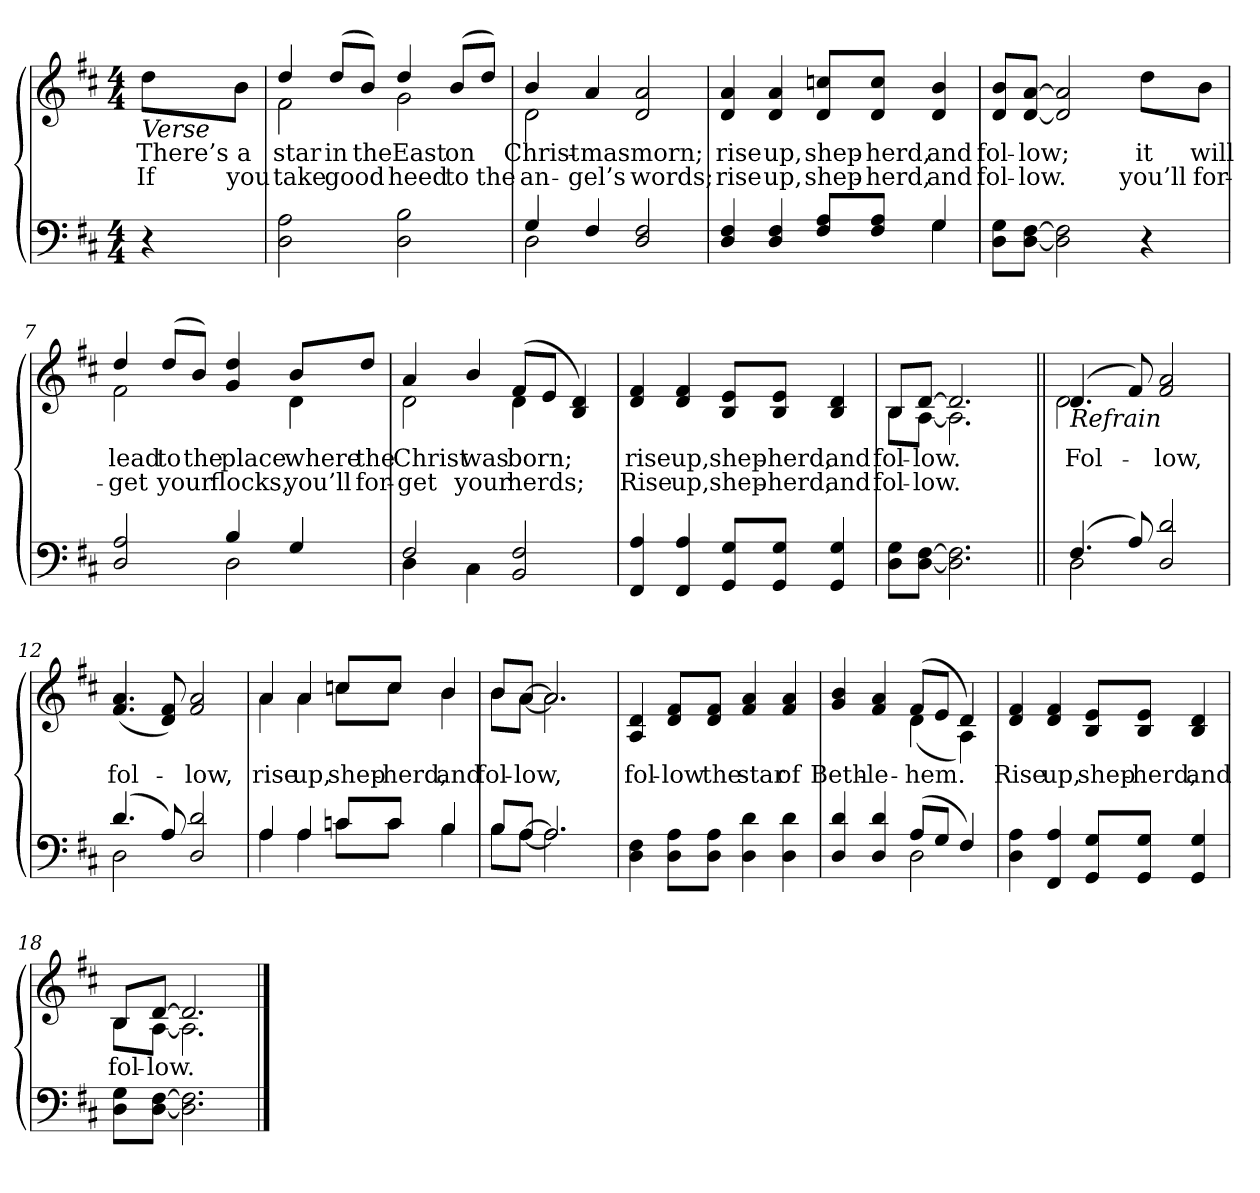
**kern	**kern	**text	**text
*part2	*part1	*part1	*part1
*staff2	*staff1	*staff1	*staff1
*clefF4	*clefG2	*	*
*k[f#c#]	*k[f#c#]	*	*
*M4/4	*M4/4	*	*
=1	=1	=1	=1
!	!LO:TX:b:i:t=Verse	!	!
!	!	!LO:LY:b	!LO:LY:b
4r	8dd\L	There’s	If
!	!	!LO:LY:b	!LO:LY:b
.	8b\J	a	you
=2	=2	=2	=2
!	!	!LO:LY:b	!LO:LY:b
*	*^	*	*
2D\ 2A\	4dd/	2f#\	star	take
!	!	!	!LO:LY:b	!LO:LY:b
.	(>8dd/L	.	in	good
!	!	!	!LO:LY:b	!
.	8b/J)	.	the	.
!	!	!	!LO:LY:b	!LO:LY:b
2D\ 2B\	4dd/	2g\	East	heed
!	!	!	!LO:LY:b	!LO:LY:b
.	(>8b/L	.	on	to
!	!	!	!	!LO:LY:b
.	8dd/J)	.	.	the
=3	=3	=3	=3	=3
*^	*	*	*	*
!	!	!	!	!LO:LY:b	!LO:LY:b
4G/	2D\	4b/	2d\	Christ-	an-
!	!	!	!	!LO:LY:b	!LO:LY:b
4F#/	.	4a/	.	-mas	-gel’s
!	!	!	!	!LO:LY:b	!LO:LY:b
2D/ 2F#/	2ryy	2d/ 2a/	2ryy	morn;	words;
!!LO:LB:g=z
=4	=4	=4	=4	=4	=4
!	!	!	!	!LO:LY:b	!LO:LY:b
*	*	*v	*v	*	*
4D/ 4F#/	2.ryy	4d/ 4a/	rise	rise
!	!	!	!LO:LY:b	!LO:LY:b
4D/ 4F#/	.	4d/ 4a/	up,	up,
!	!	!	!LO:LY:b	!LO:LY:b
8F#/ 8A/L	.	8d/ 8ccn/L	shep-	shep-
!	!	!	!LO:LY:b	!LO:LY:b
8F#/ 8A/J	.	8d/ 8cc/J	-herd,	-herd,
!	!	!	!LO:LY:b	!LO:LY:b
4G/	4G\	4d/ 4b/	and	and
=5	=5	=5	=5	=5
!	!	!	!LO:LY:b	!LO:LY:b
*v	*v	*	*	*
8D\ 8G\L	8d/ 8b/L	fol-	fol-
!	!	!LO:LY:b	!LO:LY:b
[8D\ [8F#\J	[8d/ [8a/J	-low;	-low.
2D\] 2F#\]	2d/] 2a/]	.	.
!!LO:LB:g=z
=6-	=6-	=6-	=6-
!	!	!LO:LY:b	!LO:LY:b
4r	8dd\L	it	you’ll
!	!	!LO:LY:b	!LO:LY:b
.	8b\J	will	for-
=7	=7	=7	=7
*^	*	*	*
!	!	!	!LO:LY:b	!LO:LY:b
*	*	*^	*	*
2D/ 2A/	2ryy	4dd/	2f#\	lead	-get
!	!	!	!	!LO:LY:b	!LO:LY:b
.	.	(>8dd/L	.	to	your
!	!	!	!	!LO:LY:b	!
.	.	8b/J)	.	the	.
!	!	!	!	!LO:LY:b	!LO:LY:b
4B/	2D\	4g/ 4dd/	4ryy	place	flocks,
!	!	!	!	!LO:LY:b	!LO:LY:b
4G/	.	8b/L	4d\	where	you’ll
!	!	!	!	!LO:LY:b	!LO:LY:b
.	.	8dd/J	.	the	for-
=8	=8	=8	=8	=8	=8
!	!	!	!	!LO:LY:b	!LO:LY:b
2F#/	4D\	4a/	2d\	Christ	-get
!	!	!	!	!LO:LY:b	!LO:LY:b
.	4C#\	4b/	.	was	your
!	!	!	!	!LO:LY:b	!LO:LY:b
2BB/ 2F#/	2ryy	(>8f#/L	4d\	born;	herds;
.	.	8e/J	.	.	.
.	.	4B/ 4d/)	4ryy	.	.
*v	*v	*	*	*	*
!!LO:LB:g=z
=9	=9	=9	=9	=9
!	!	!	!LO:LY:b	!LO:LY:b
*	*v	*v	*	*
4FF#/ 4A/	4d/ 4f#/	rise	Rise
!	!	!LO:LY:b	!LO:LY:b
4FF#/ 4A/	4d/ 4f#/	up,	up,
!	!	!LO:LY:b	!LO:LY:b
8GG/ 8G/L	8B/ 8e/L	shep-	shep-
!	!	!LO:LY:b	!LO:LY:b
8GG/ 8G/J	8B/ 8e/J	-herd,	-herd,
!	!	!LO:LY:b	!LO:LY:b
4GG/ 4G/	4B/ 4d/	and	and
=10	=10	=10	=10
!	!	!LO:LY:b	!LO:LY:b
*	*^	*	*
8D\ 8G\L	8B/L	8B\L	fol-	fol-
!	!	!	!LO:LY:b	!LO:LY:b
[8D\ [8F#\J	[8d/J	[8A\J	-low.	-low.
2.D\] 2.F#\]	2.d/]	2.A\]	.	.
!!LO:LB:g=z	!!
=11||	=11||	=11||	=11||	=11||
*^	*	*	*	*
!	!	!LO:TX:b:i:t=Refrain	!	!	!
!	!	!	!	!LO:LY:b	!
(>4.F#/	2D\	(>4.d/	2d\	Fol-	.
8A/)	.	8f#/)	.	.	.
!	!	!	!	!LO:LY:b	!
2D/ 2d/	2ryy	2f#/ 2a/	2ryy	-low,	.
=12	=12	=12	=12	=12	=12
!	!	!	!	!LO:LY:b	!
*	*	*v	*v	*	*
(>4.d/	2D\	(<4.f#/ 4.a/	fol-	.
8A/)	.	8d/ 8f#/)	.	.
!	!	!	!LO:LY:b	!
2D/ 2d/	2ryy	2f#/ 2a/	-low,	.
=13	=13	=13	=13	=13
!	!	!	!LO:LY:b	!
*	*	*^	*	*
4A/	4A\	4a/	4a\	rise	.
!	!	!	!	!LO:LY:b	!
4A/	4A\	4a/	4a\	up,	.
!	!	!	!	!LO:LY:b	!
8cn/L	8c\L	8ccn/L	8cc\L	shep-	.
!	!	!	!	!LO:LY:b	!
8c/J	8c\J	8cc/J	8cc\J	-herd,	.
!	!	!	!	!LO:LY:b	!
4B/	4B\	4b/	4b\	and	.
=14	=14	=14	=14	=14	=14
!	!	!	!	!LO:LY:b	!
8B/L	8B\L	8b/L	8b\L	fol-	.
!	!	!	!	!LO:LY:b	!
[8A/J	[8A\J	[8a/J	[8a\J	-low,	.
2.A/]	2.A\]	2.a/]	2.a\]	.	.
!!LO:LB:g=z
=15	=15	=15	=15	=15	=15
!	!	!	!	!LO:LY:b	!
*v	*v	*	*	*	*
*	*v	*v	*	*
4D\ 4F#\	4A/ 4d/	fol-	.
!	!	!LO:LY:b	!
8D\ 8A\L	8d/ 8f#/L	-low	.
!	!	!LO:LY:b	!
8D\ 8A\J	8d/ 8f#/J	the	.
!	!	!LO:LY:b	!
4D\ 4d\	4f#/ 4a/	star	.
!	!	!LO:LY:b	!
4D\ 4d\	4f#/ 4a/	of	.
=16	=16	=16	=16
*^	*	*	*
!	!	!	!LO:LY:b	!
*	*	*^	*	*
4D/ 4d/	2ryy	4g/ 4b/	2ryy	Beth-	.
!	!	!	!	!LO:LY:b	!
4D/ 4d/	.	4f#/ 4a/	.	-le-	.
!	!	!	!	!LO:LY:b	!
(>8A/L	2D\	(>8f#/L	(<4d\	-hem.	.
8G/J	.	8e/J	.	.	.
4F#/)	.	4d/)	4A\)	.	.
*v	*v	*	*	*	*
=17	=17	=17	=17	=17
!	!	!	!LO:LY:b	!
*	*v	*v	*	*
4D\ 4A\	4d/ 4f#/	Rise	.
!	!	!LO:LY:b	!
4FF#/ 4A/	4d/ 4f#/	up,	.
!	!	!LO:LY:b	!
8GG/ 8G/L	8B/ 8e/L	shep-	.
!	!	!LO:LY:b	!
8GG/ 8G/J	8B/ 8e/J	-herd,	.
!	!	!LO:LY:b	!
4GG/ 4G/	4B/ 4d/	and	.
=18	=18	=18	=18
!	!	!LO:LY:b	!
*	*^	*	*
8D\ 8G\L	8B/L	8B\L	fol-	.
!	!	!	!LO:LY:b	!
[8D\ [8F#\J	[8d/J	[8A\J	-low.	.
2.D\] 2.F#\]	2.d/]	2.A\]	.	.
*	*v	*v	*	*
==	==	==	==
*-	*-	*-	*-
